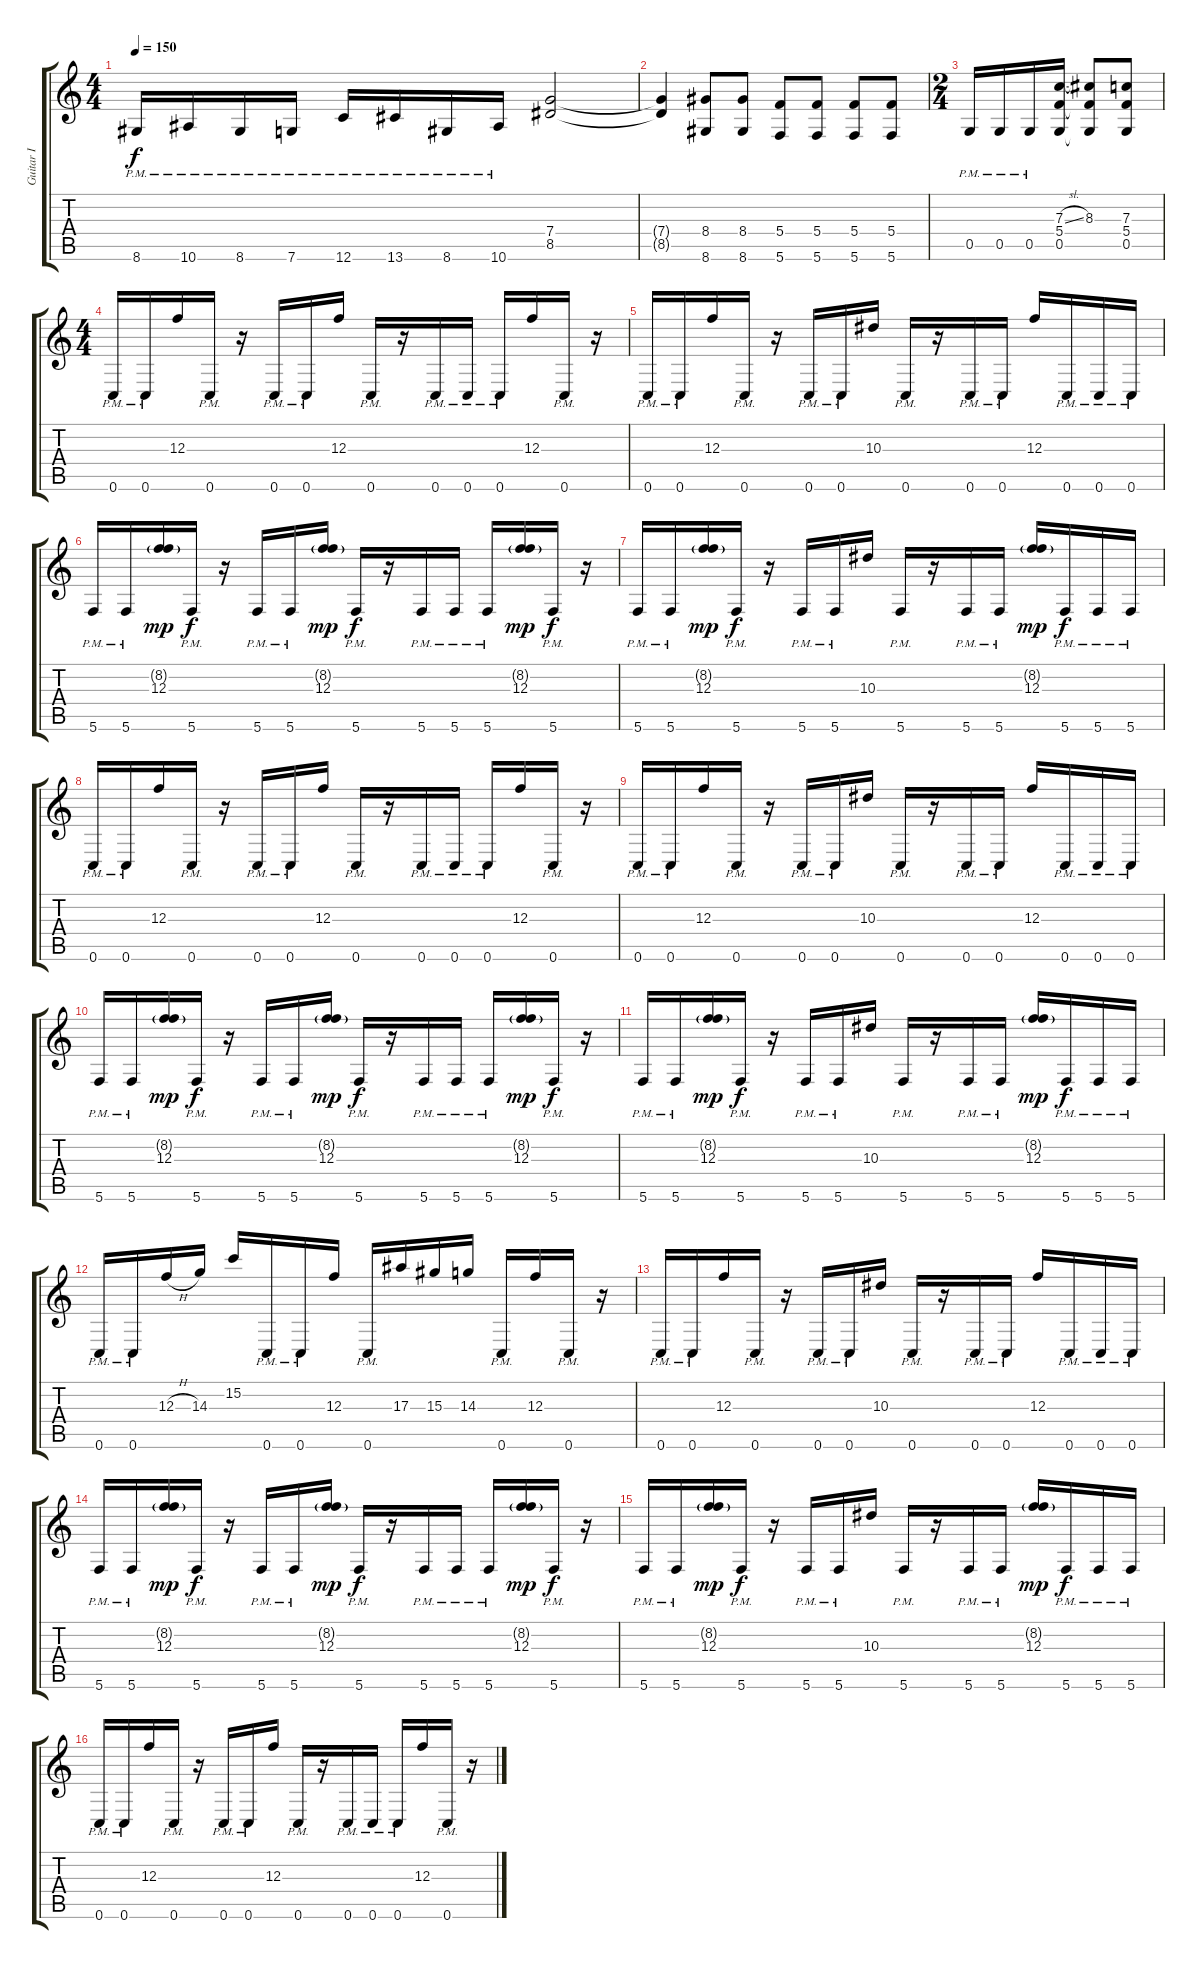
\track ("Guitar I" "Guitar I") {instrument distortionguitar}
\staff {score tabs}
\tuning (D4 A3 F3 C3 G2 C2) {hide}
\ts (4 4)
\tempo 150
\clef g2
\ks c
8.6{pm}.16{dy f} 10.6{pm}.16 8.6{pm}.16 7.6{pm}.16 12.6{pm}.16 13.6{pm}.16 8.6{pm}.16 10.6{pm}.16 (7.4 8.5).2 |
(7.4{t} 8.5{t}).4 (8.4 8.6).8 (8.4 8.6).8 (5.4 5.6).8 (5.4 5.6).8 (5.4 5.6).8 (5.4 5.6).8 |
\ts (2 4)
0.5{pm}.16 0.5{pm}.16 0.5{pm}.16 (7.3{sl} 5.4 0.5).16 (8.3 5.4{t} 0.5{t}).8 (7.3 5.4 0.5).8 |
\ts (4 4)
0.6{pm}.16 0.6{pm}.16 12.3.16 0.6{pm}.16 r.16 0.6{pm}.16 0.6{pm}.16 12.3.16 0.6{pm}.16 r.16 0.6{pm}.16 0.6{pm}.16 0.6{pm}.16 12.3.16 0.6{pm}.16 r.16 |
0.6{pm}.16 0.6{pm}.16 12.3.16 0.6{pm}.16 r.16 0.6{pm}.16 0.6{pm}.16 10.3.16 0.6{pm}.16 r.16 0.6{pm}.16 0.6{pm}.16 12.3.16 0.6{pm}.16 0.6{pm}.16 0.6{pm}.16 |
5.6{pm}.16 5.6{pm}.16 (8.2{g} 12.3).16{dy mp} 5.6{pm}.16{dy f} r.16 5.6{pm}.16 5.6{pm}.16 (8.2{g} 12.3).16{dy mp} 5.6{pm}.16{dy f} r.16 5.6{pm}.16 5.6{pm}.16 5.6{pm}.16 (8.2{g} 12.3).16{dy mp} 5.6{pm}.16{dy f} r.16 |
5.6{pm}.16 5.6{pm}.16 (8.2{g} 12.3).16{dy mp} 5.6{pm}.16{dy f} r.16 5.6{pm}.16 5.6{pm}.16 10.3.16 5.6{pm}.16 r.16 5.6{pm}.16 5.6{pm}.16 (8.2{g} 12.3).16{dy mp} 5.6{pm}.16{dy f} 5.6{pm}.16 5.6{pm}.16 |
0.6{pm}.16 0.6{pm}.16 12.3.16 0.6{pm}.16 r.16 0.6{pm}.16 0.6{pm}.16 12.3.16 0.6{pm}.16 r.16 0.6{pm}.16 0.6{pm}.16 0.6{pm}.16 12.3.16 0.6{pm}.16 r.16 |
0.6{pm}.16 0.6{pm}.16 12.3.16 0.6{pm}.16 r.16 0.6{pm}.16 0.6{pm}.16 10.3.16 0.6{pm}.16 r.16 0.6{pm}.16 0.6{pm}.16 12.3.16 0.6{pm}.16 0.6{pm}.16 0.6{pm}.16 |
5.6{pm}.16 5.6{pm}.16 (8.2{g} 12.3).16{dy mp} 5.6{pm}.16{dy f} r.16 5.6{pm}.16 5.6{pm}.16 (8.2{g} 12.3).16{dy mp} 5.6{pm}.16{dy f} r.16 5.6{pm}.16 5.6{pm}.16 5.6{pm}.16 (8.2{g} 12.3).16{dy mp} 5.6{pm}.16{dy f} r.16 |
5.6{pm}.16 5.6{pm}.16 (8.2{g} 12.3).16{dy mp} 5.6{pm}.16{dy f} r.16 5.6{pm}.16 5.6{pm}.16 10.3.16 5.6{pm}.16 r.16 5.6{pm}.16 5.6{pm}.16 (8.2{g} 12.3).16{dy mp} 5.6{pm}.16{dy f} 5.6{pm}.16 5.6{pm}.16 |
0.6{pm}.16 0.6{pm}.16 12.3{h}.16 14.3.16 15.2.16 0.6{pm}.16 0.6{pm}.16 12.3.16 0.6{pm}.16 17.3.16 15.3.16 14.3.16 0.6{pm}.16 12.3.16 0.6{pm}.16 r.16 |
0.6{pm}.16 0.6{pm}.16 12.3.16 0.6{pm}.16 r.16 0.6{pm}.16 0.6{pm}.16 10.3.16 0.6{pm}.16 r.16 0.6{pm}.16 0.6{pm}.16 12.3.16 0.6{pm}.16 0.6{pm}.16 0.6{pm}.16 |
5.6{pm}.16 5.6{pm}.16 (8.2{g} 12.3).16{dy mp} 5.6{pm}.16{dy f} r.16 5.6{pm}.16 5.6{pm}.16 (8.2{g} 12.3).16{dy mp} 5.6{pm}.16{dy f} r.16 5.6{pm}.16 5.6{pm}.16 5.6{pm}.16 (8.2{g} 12.3).16{dy mp} 5.6{pm}.16{dy f} r.16 |
5.6{pm}.16 5.6{pm}.16 (8.2{g} 12.3).16{dy mp} 5.6{pm}.16{dy f} r.16 5.6{pm}.16 5.6{pm}.16 10.3.16 5.6{pm}.16 r.16 5.6{pm}.16 5.6{pm}.16 (8.2{g} 12.3).16{dy mp} 5.6{pm}.16{dy f} 5.6{pm}.16 5.6{pm}.16 |
0.6{pm}.16 0.6{pm}.16 12.3.16 0.6{pm}.16 r.16 0.6{pm}.16 0.6{pm}.16 12.3.16 0.6{pm}.16 r.16 0.6{pm}.16 0.6{pm}.16 0.6{pm}.16 12.3.16 0.6{pm}.16 r.16
